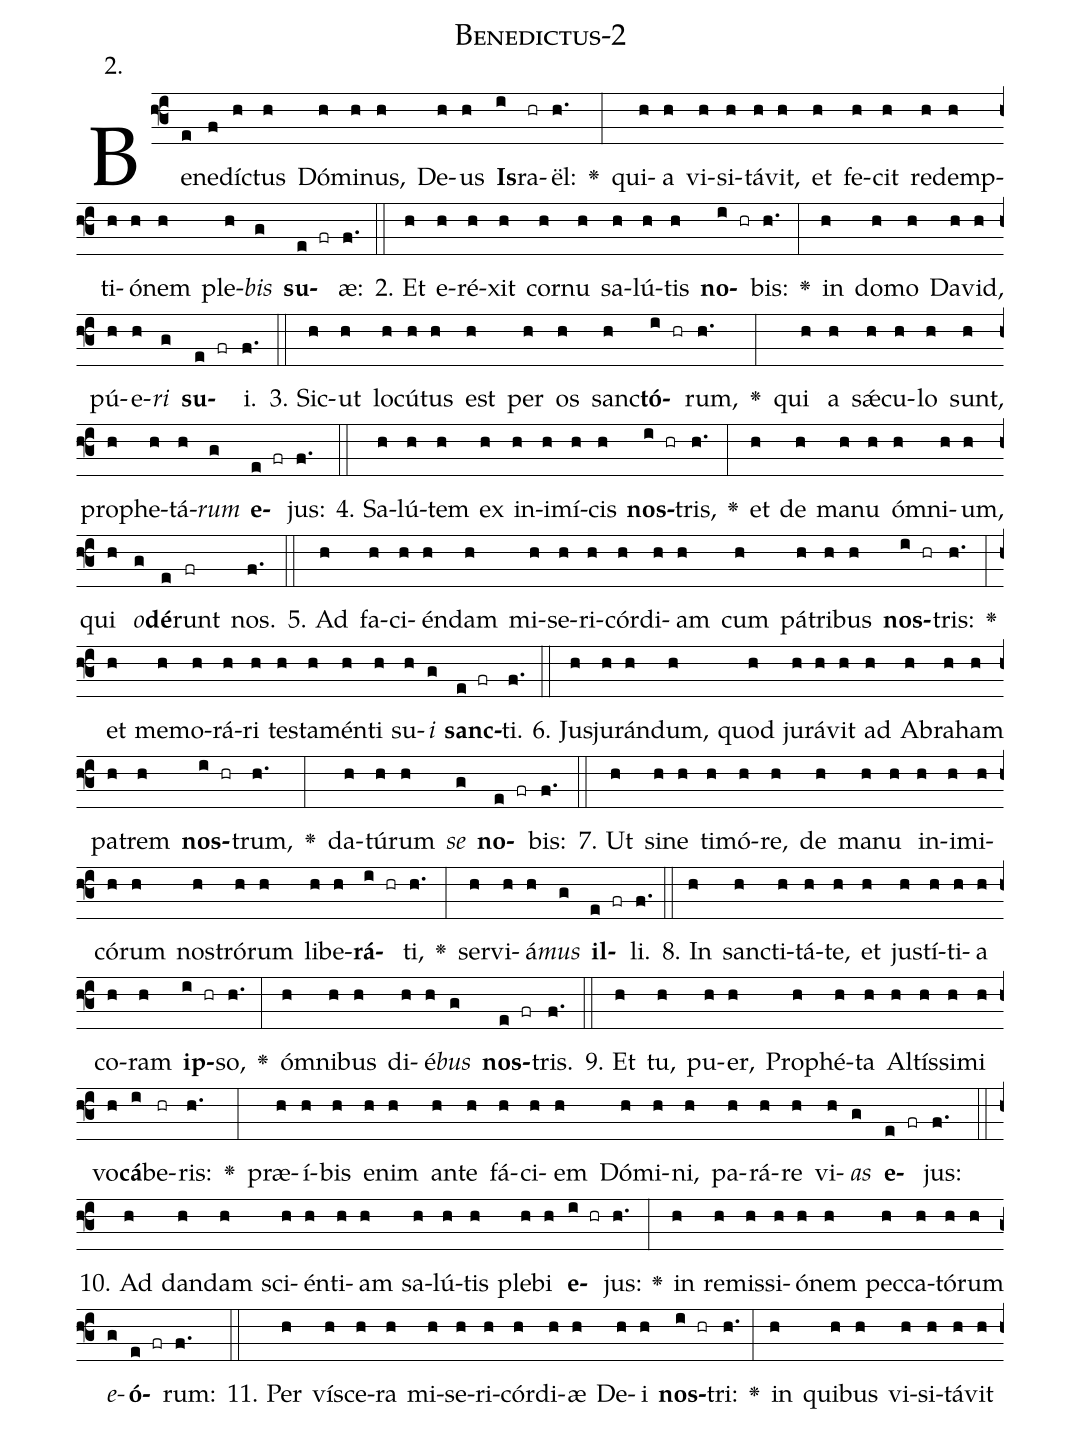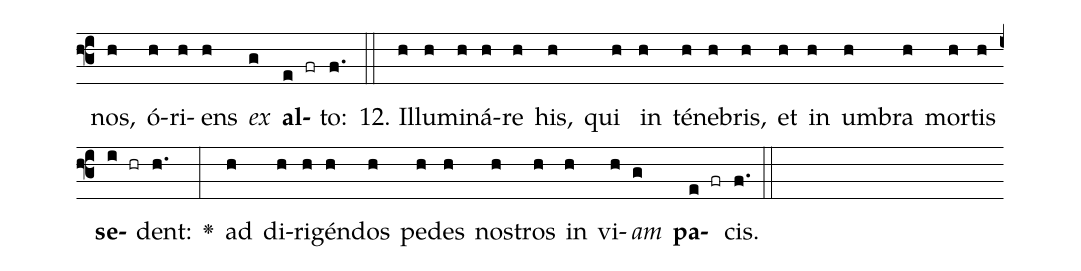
name: Benedictus-2;
annotation: 2.;
%%
(f3)Be(e)ne(f)díc(h)tus(h) Dó(h)mi(h)nus,(h) De(h)us(h) <b>Is</b>(i)ra(hr)ël:(h.) <v>\greheightstar</v>(:) qui(h)a(h) vi(h)si(h)tá(h)vit,(h) et(h) fe(h)cit(h) red(h)emp(h)ti(h)ó(h)nem(h) ple(h)<i>bis</i>(g) <b>su</b>(e fr)æ:(f.) (::)
2. Et(h) e(h)ré(h)xit(h) cor(h)nu(h) sa(h)lú(h)tis(h) <b>no</b>(i hr)bis:(h.) <v>\greheightstar</v>(:) in(h) do(h)mo(h) Da(h)vid,(h) pú(h)e(h)<i>ri</i>(g) <b>su</b>(e fr)i.(f.) (::)
3. Sic(h)ut(h) lo(h)cú(h)tus(h) est(h) per(h) os(h) sanc(h)<b>tó</b>(i hr)rum,(h.) <v>\greheightstar</v>(:) qui(h) a(h) sǽ(h)cu(h)lo(h) sunt,(h) pro(h)phe(h)tá(h)<i>rum</i>(g) <b>e</b>(e fr)jus:(f.) (::)
4. Sa(h)lú(h)tem(h) ex(h) in(h)i(h)mí(h)cis(h) <b>nos</b>(i hr)tris,(h.) <v>\greheightstar</v>(:) et(h) de(h) ma(h)nu(h) óm(h)ni(h)um,(h) qui(h) <i>o</i>(g)<b>dé</b>(e)runt(fr) nos.(f.) (::)
5. Ad(h) fa(h)ci(h)én(h)dam(h) mi(h)se(h)ri(h)cór(h)di(h)am(h) cum(h) pá(h)tri(h)bus(h) <b>nos</b>(i hr)tris:(h.) <v>\greheightstar</v>(:) et(h) me(h)mo(h)rá(h)ri(h) tes(h)ta(h)mén(h)ti(h) su(h)<i>i</i>(g) <b>sanc</b>(e fr)ti.(f.) (::)
6. Ju(h)sju(h)rán(h)dum,(h) quod(h) ju(h)rá(h)vit(h) ad(h) A(h)bra(h)ham(h) pa(h)trem(h) <b>nos</b>(i hr)trum,(h.) <v>\greheightstar</v>(:) da(h)tú(h)rum(h) <i>se</i>(g) <b>no</b>(e fr)bis:(f.) (::)
7. Ut(h) si(h)ne(h) ti(h)mó(h)re,(h) de(h) ma(h)nu(h) in(h)i(h)mi(h)có(h)rum(h) nos(h)tró(h)rum(h) li(h)be(h)<b>rá</b>(i hr)ti,(h.) <v>\greheightstar</v>(:) ser(h)vi(h)á(h)<i>mus</i>(g) <b>il</b>(e fr)li.(f.) (::)
8. In(h) sanc(h)ti(h)tá(h)te,(h) et(h) jus(h)tí(h)ti(h)a(h) co(h)ram(h) <b>ip</b>(i hr)so,(h.) <v>\greheightstar</v>(:) óm(h)ni(h)bus(h) di(h)é(h)<i>bus</i>(g) <b>nos</b>(e fr)tris.(f.) (::)
9. Et(h) tu,(h) pu(h)er,(h) Pro(h)phé(h)ta(h) Al(h)tís(h)si(h)mi(h) vo(h)<b>cá</b>(i)be(hr)ris:(h.) <v>\greheightstar</v>(:) præ(h)í(h)bis(h) e(h)nim(h) an(h)te(h) fá(h)ci(h)em(h) Dó(h)mi(h)ni,(h) pa(h)rá(h)re(h) vi(h)<i>as</i>(g) <b>e</b>(e fr)jus:(f.) (::)
10. Ad(h) dan(h)dam(h) sci(h)én(h)ti(h)am(h) sa(h)lú(h)tis(h) ple(h)bi(h) <b>e</b>(i hr)jus:(h.) <v>\greheightstar</v>(:) in(h) re(h)mis(h)si(h)ó(h)nem(h) pec(h)ca(h)tó(h)rum(h) <i>e</i>(g)<b>ó</b>(e fr)rum:(f.) (::)
11. Per(h) ví(h)sce(h)ra(h) mi(h)se(h)ri(h)cór(h)di(h)æ(h) De(h)i(h) <b>nos</b>(i hr)tri:(h.) <v>\greheightstar</v>(:) in(h) qui(h)bus(h) vi(h)si(h)tá(h)vit(h) nos,(h) ó(h)ri(h)ens(h) <i>ex</i>(g) <b>al</b>(e fr)to:(f.) (::)
12. Il(h)lu(h)mi(h)ná(h)re(h) his,(h) qui(h) in(h) té(h)ne(h)bris,(h) et(h) in(h) um(h)bra(h) mor(h)tis(h) <b>se</b>(i hr)dent:(h.) <v>\greheightstar</v>(:) ad(h) di(h)ri(h)gén(h)dos(h) pe(h)des(h) nos(h)tros(h) in(h) vi(h)<i>am</i>(g) <b>pa</b>(e fr)cis.(f.) (::)
